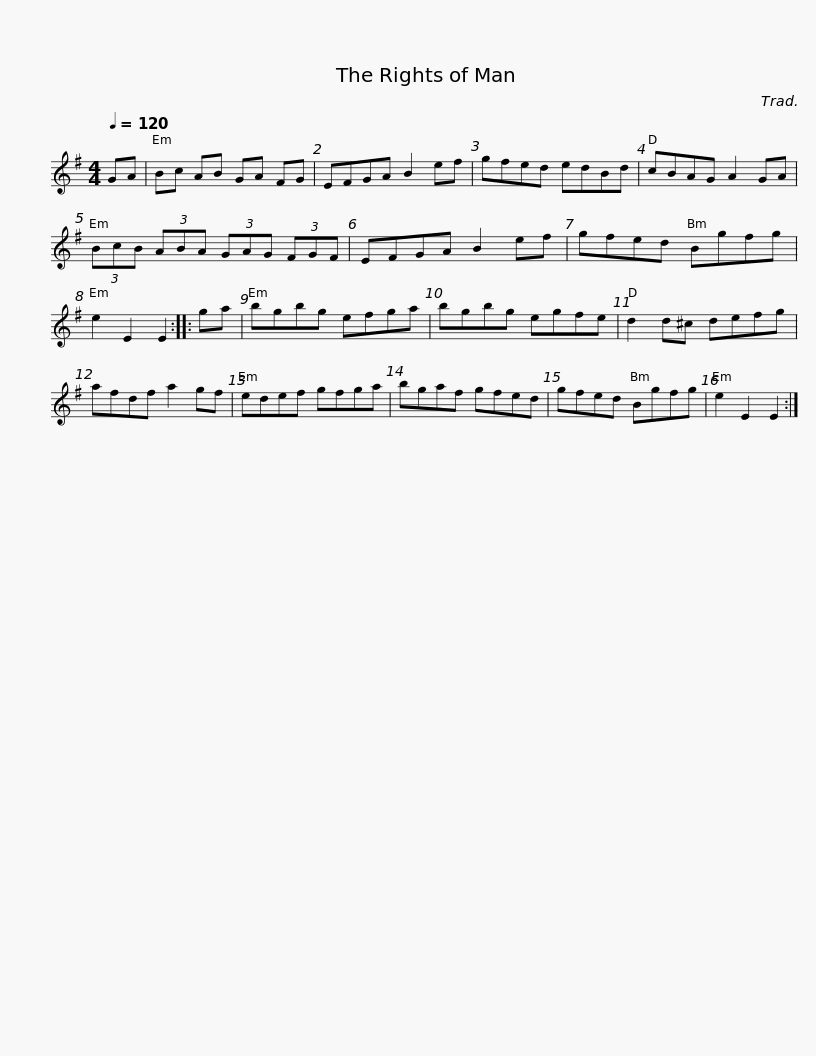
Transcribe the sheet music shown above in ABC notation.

X:1
L:1/8
Q:1/4=120
M:4/4
I:linebreak $
K:Emin
V:1 treble
V:1
 GA | Bc AB GA FG | EFGA B2 ef | gfed edBd | cBAG A2 GA | %5
 (3BcB (3ABA (3GAG (3FGF |$ EFGA B2 ef | gfed Bgfg | e2 E2 E2 :: ga | %10
 bgbg efga | bgbg egfe |$ d2 d^c defg | afdf a2 gf | edef gfga | %15
 bgaf gfed | gfed Bgfg | e2 E2 E2 :| %18
